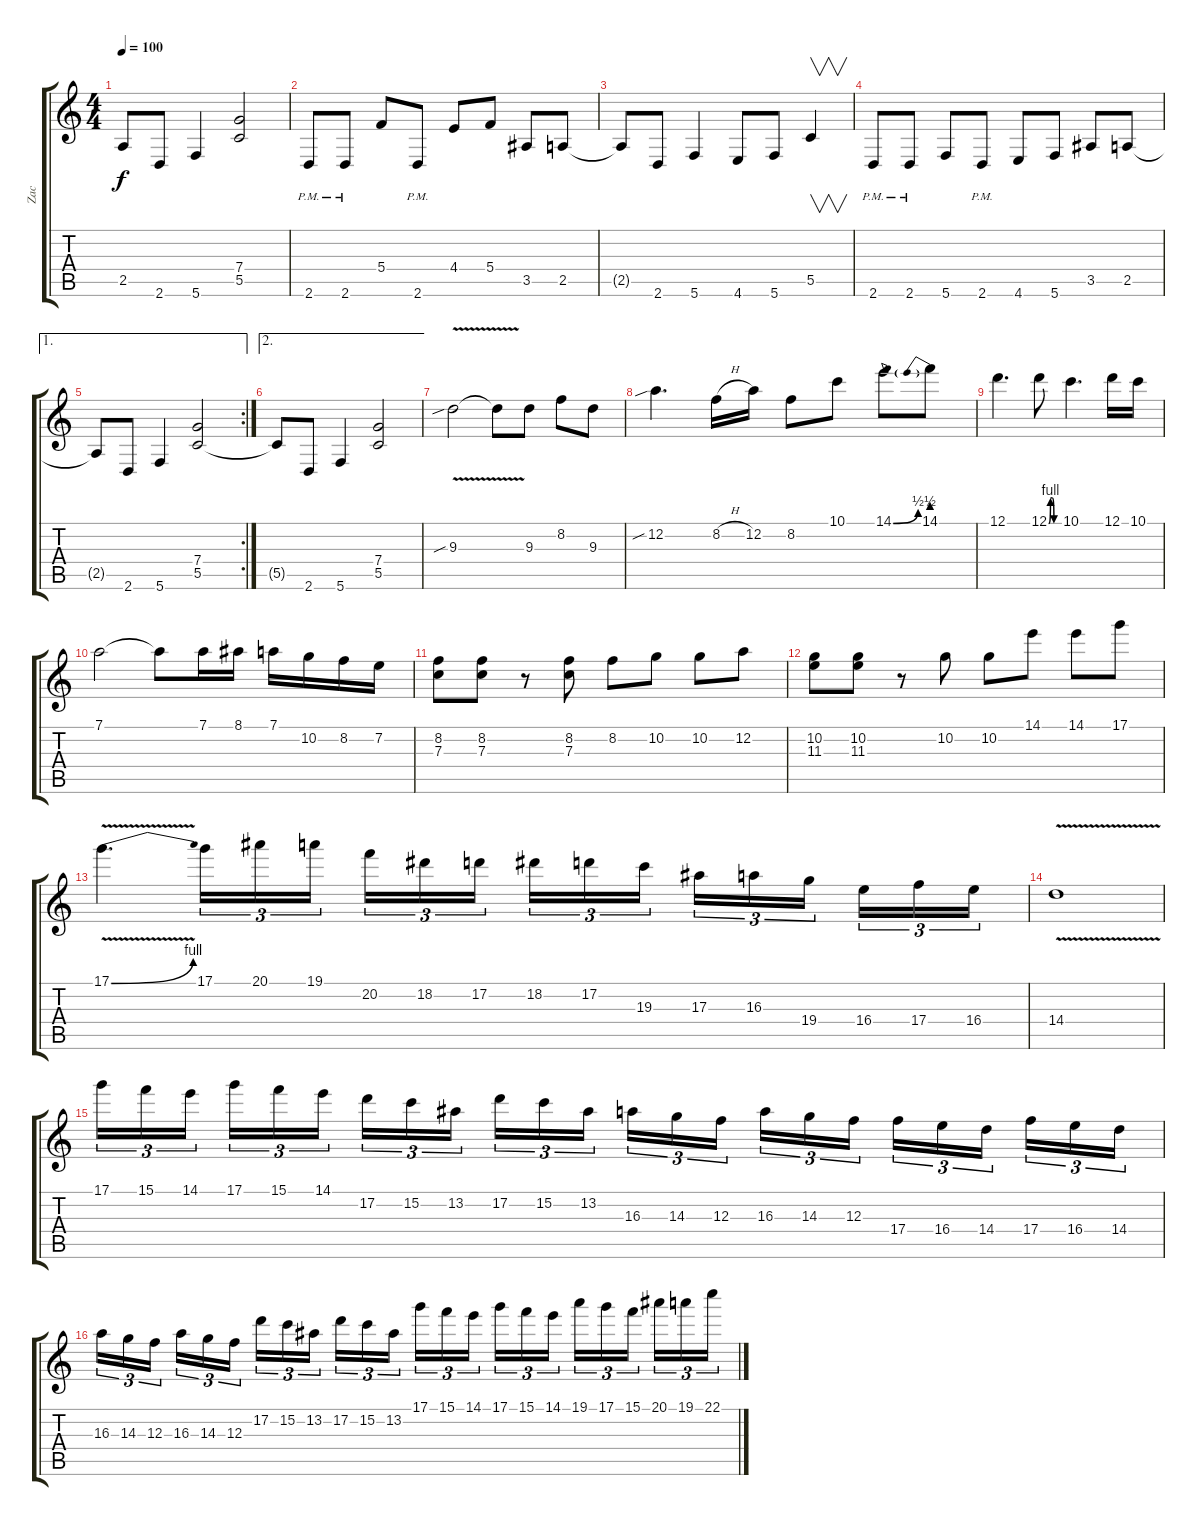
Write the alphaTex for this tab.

\track ("Zac" "Zac") {instrument distortionguitar}
\staff {score tabs}
\tuning (D4 A3 F3 C3 G2 C2) {hide}
\ts (4 4)
\tempo 100
\clef g2
\ks c
2.5{t}.8{dy f} 2.6.8 5.6.4 (7.4 5.5).2 |
2.6{pm}.8 2.6{pm}.8 5.4.8 2.6{pm}.8 4.4.8 5.4.8 3.5.8 2.5.8 |
2.5{t}.8 2.6.8 5.6.4 4.6.8 5.6.8 5.5.4{v} |
2.6{pm}.8 2.6{pm}.8 5.6.8 2.6{pm}.8 4.6.8 5.6.8 3.5.8 2.5.8 |
\ae 1
\rc 2
2.5{t}.8 2.6.8 5.6.4 (7.4 5.5).2 |
\ae 2
5.5{t}.8 2.6.8 5.6.4 (7.4 5.5).2 |
9.3{v sib}.2 9.3{t}.8 9.3.8 8.2.8 9.3.8 |
12.2{sib}.4{d} 8.2{h}.16 12.2.16 8.2.8 10.1.8 14.1{be (bend 0 0 60 2)}.8 14.1{be (prebend 0 2 60 2)}.8 |
12.1.4{d} 12.1{be (custom 0 0 10 4 20 4 30 0 60 0)}.8 10.1.4{d} 12.1.16 10.1.16 |
7.1.2 7.1{t}.8 7.1.16 8.1.16 7.1.16 10.2.16 8.2.16 7.2.16 |
(8.2 7.3).8 (8.2 7.3).8 r.8 (8.2 7.3).8 8.2.8 10.2.8 10.2.8 12.2.8 |
(10.2 11.3).8 (10.2 11.3).8 r.8 10.2.8 10.2.8 14.1.8 14.1.8 17.1.8 |
17.1{be (bend 0 0 60 4) v}.4{d} 17.1.16{tu (3 2)} 20.1.16{tu (3 2)} 19.1.16{tu (3 2)} 20.2.16{tu (3 2)} 18.2.16{tu (3 2)} 17.2.16{tu (3 2) beam splitsecondary} 18.2.16{tu (3 2)} 17.2.16{tu (3 2)} 19.3.16{tu (3 2)} 17.3.16{tu (3 2)} 16.3.16{tu (3 2)} 19.4.16{tu (3 2) beam splitsecondary} 16.4.16{tu (3 2)} 17.4.16{tu (3 2)} 16.4.16{tu (3 2)} |
14.4{v}.1 |
17.1.16{tu (3 2)} 15.1.16{tu (3 2)} 14.1.16{tu (3 2) beam splitsecondary} 17.1.16{tu (3 2)} 15.1.16{tu (3 2)} 14.1.16{tu (3 2)} 17.2.16{tu (3 2)} 15.2.16{tu (3 2)} 13.2.16{tu (3 2) beam splitsecondary} 17.2.16{tu (3 2)} 15.2.16{tu (3 2)} 13.2.16{tu (3 2)} 16.3.16{tu (3 2)} 14.3.16{tu (3 2)} 12.3.16{tu (3 2) beam splitsecondary} 16.3.16{tu (3 2)} 14.3.16{tu (3 2)} 12.3.16{tu (3 2)} 17.4.16{tu (3 2)} 16.4.16{tu (3 2)} 14.4.16{tu (3 2) beam splitsecondary} 17.4.16{tu (3 2)} 16.4.16{tu (3 2)} 14.4.16{tu (3 2)} |
16.3.16{tu (3 2)} 14.3.16{tu (3 2)} 12.3.16{tu (3 2) beam splitsecondary} 16.3.16{tu (3 2)} 14.3.16{tu (3 2)} 12.3.16{tu (3 2)} 17.2.16{tu (3 2)} 15.2.16{tu (3 2)} 13.2.16{tu (3 2) beam splitsecondary} 17.2.16{tu (3 2)} 15.2.16{tu (3 2)} 13.2.16{tu (3 2)} 17.1.16{tu (3 2)} 15.1.16{tu (3 2)} 14.1.16{tu (3 2) beam splitsecondary} 17.1.16{tu (3 2)} 15.1.16{tu (3 2)} 14.1.16{tu (3 2)} 19.1.16{tu (3 2)} 17.1.16{tu (3 2)} 15.1.16{tu (3 2) beam splitsecondary} 20.1.16{tu (3 2)} 19.1.16{tu (3 2)} 22.1.16{tu (3 2)}
